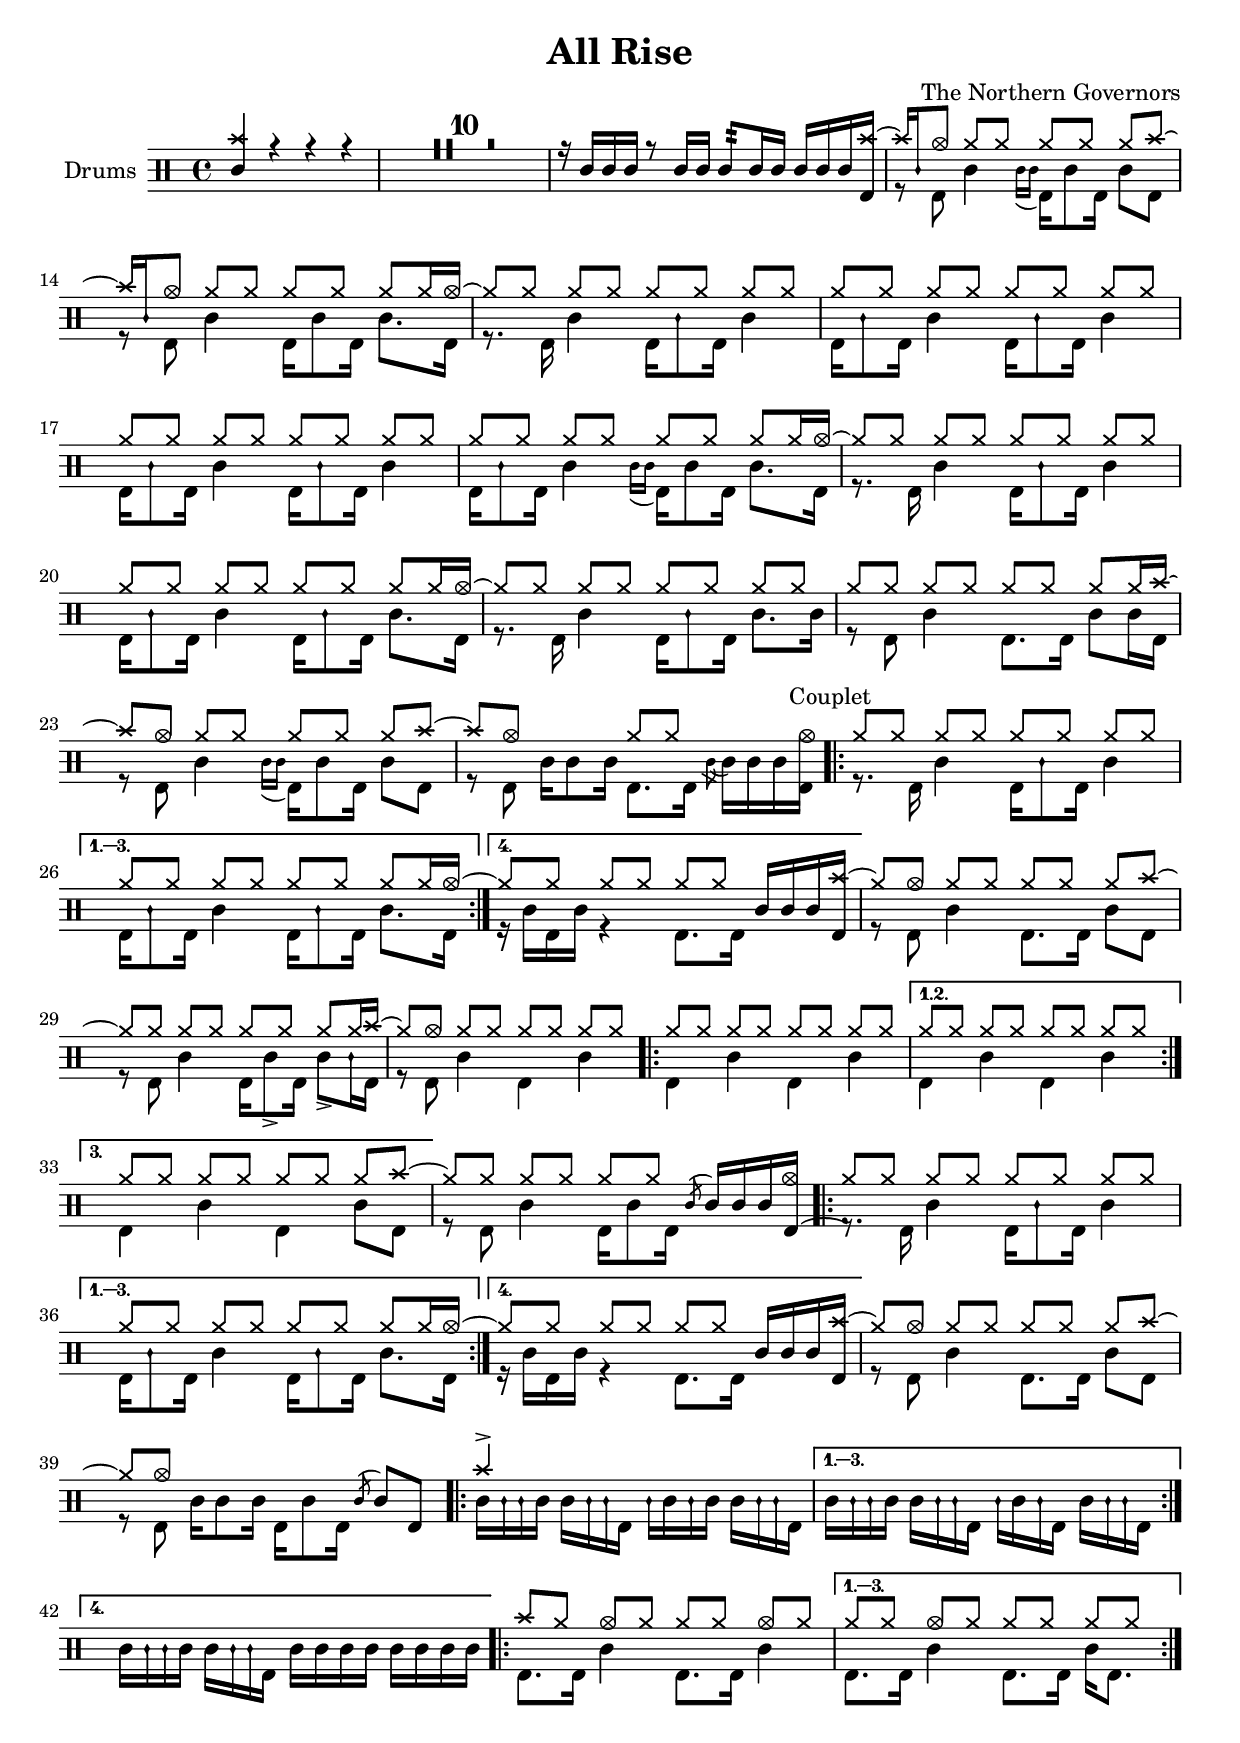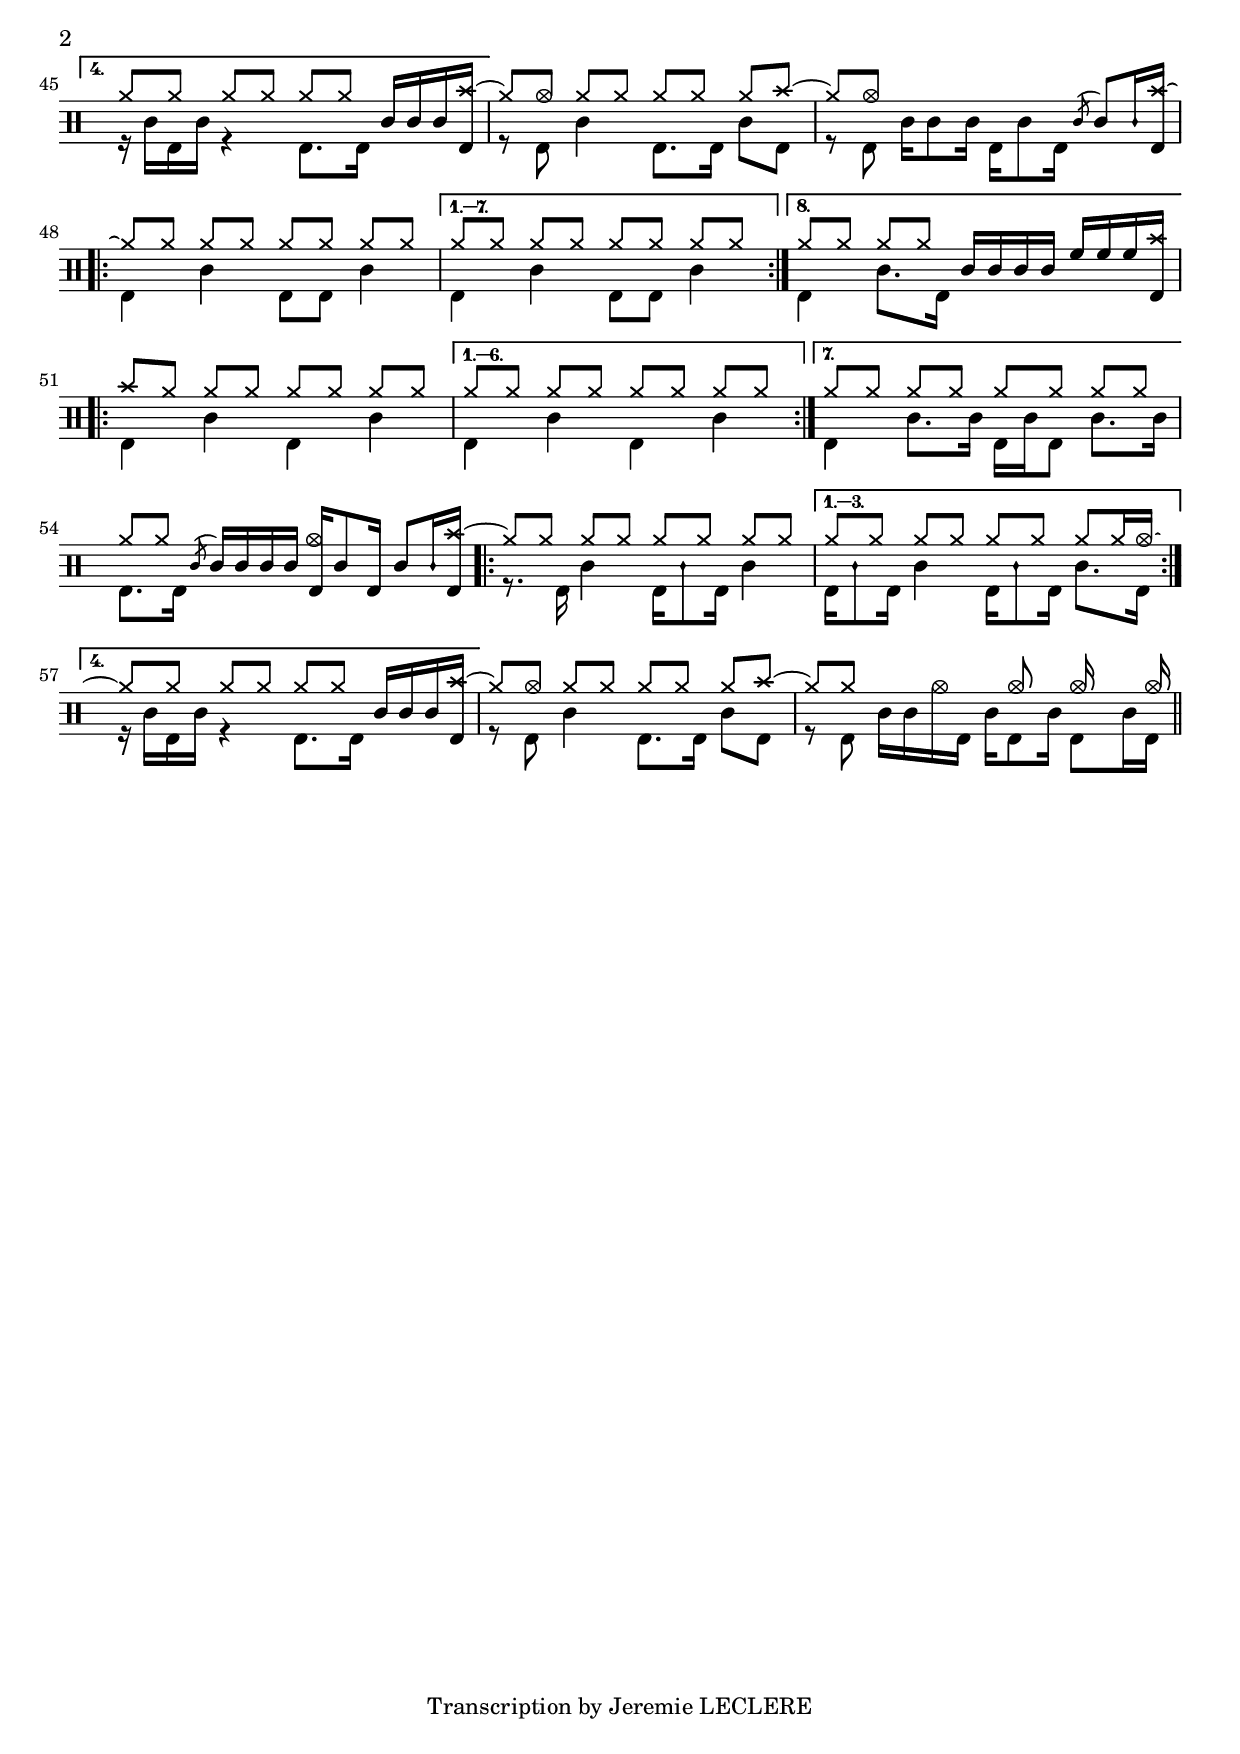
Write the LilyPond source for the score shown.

\version "2.18.0"

%
%   All Rise by The Northern Governors
%

% "====== Custom notations ======                                      "
% " Ticks:                                                             "
% ". ridebell used as medium tom                                       "
% ". sidestick used as snare ghost note                                "
#(define custom_notes '(
	( snare          ()          #f   0 )
    ( bassdrum       ()          #f  -5 )
    ( hihat          cross       #f   5 )
    ( crashcymbal    cross       #f   6 )
    ( hightom        ()          #f   3 )
    ( lowtom         ()          #f  -3 )
    ( halfopenhihat  xcircle     #f   5 )
    ( sidestick      mensural    #f   0 )
    ( ridebell       ()          #f   2 )
))

% "====== Aliases ======"
% "- Lower lines"
hh_line             	= \drummode { hh8[ hh] hh[ hh] hh[ hh] hh[ hh]                  }
base_groove_intro_up	= \drummode { \hh_line                                          }
base_groove_intro_down	= \drummode { bd16 sidestick8 bd16 sn4 bd16 sidestick8 bd16 sn4 }
base_groove_up			= \drummode { hh8[ hh] hh[ hh] hh[ hh] hh[ hh16 hhho] ~ }
base_groove_down_silent	= \drummode { r8. bd16 sn4 bd16 sidestick8 bd16 sn4 }

% "- Text indications"
text_couplet        = \mark \markup {\fontsize #-2 {Couplet}    }
text_refrain        = \mark \markup {\fontsize #-2 {Refrain}    }

% "====== Score split sections ======"
intro_up = \drummode {
	\compressFullBarRests
	<sn cymc> r r r
	R1*10
	{ r16 sn sn sn r8 sn16 sn sn8:32 sn16 sn sn sn sn <bd cymc~> }

	cymc16 sidestick hhho8 hh[ hh] hh[ hh] hh[ cymc] ~
	cymc16 sidestick hhho8 hh[ hh] hh[ hh] hh[ hh16 hhho] ~

	\base_groove_intro_up
	\base_groove_intro_up
	\base_groove_intro_up
	hh8[ hh] hh[ hh] hh[ hh] hh[ hh16 hhho] ~

	\base_groove_intro_up
	hh8[ hh] hh[ hh] hh[ hh] hh[ hh16 hhho] ~
	\base_groove_intro_up
	hh8[ hh] hh[ hh] hh[ hh] hh[ hh16 cymc] ~
	cymc8[ hhho] hh[ hh] hh[ hh] hh[ cymc] ~
	cymc8[ hhho] s4 hh8[ hh] s4
}

intro_down = \drummode {

	\compressFullBarRests
	s1*12

	r8 bd sn4 \acciaccatura { sn16[ sn] } bd sn8 bd16 sn8 bd
	r8 bd sn4 bd16 sn8 bd16 sn8. bd16

	r8. bd16 sn4 bd16 sidestick8 bd16 sn4
	\base_groove_intro_down
	\base_groove_intro_down
	bd16 sidestick8 bd16 sn4 \acciaccatura { sn16[ sn] } bd16 sn8 bd16 sn8. bd16

	r8. bd16 sn4 bd16 sidestick8 bd16 sn4
	bd16 sidestick8 bd16 sn4 bd16 sidestick8 bd16 sn8. bd16
	r8. bd16 sn4 bd16 sidestick8 bd16 sn8. sn16
	r8 bd sn4 bd8. bd16 sn8 sn16 bd
	r8 bd sn4 \acciaccatura { sn16[ sn] } bd16 sn8 bd16 sn8 bd
	r8 bd sn16 sn8 sn16 bd8. bd16 \acciaccatura { sn8 } sn16 sn sn <bd hhho> ~
}

couplet_un_up = \drummode {
	% 0'55
	\text_couplet
	\repeat volta 4 {
		\base_groove_intro_up
	}
	\alternative {
		{ \base_groove_up }
		% 1'10
		{ hh8[ hh] hh[ hh] hh[ hh] sn16 sn sn <bd cymc~> }
	}
	hh8[ hhho] hh[ hh] hh[ hh] hh[ cymc~]
	hh8[ hh] hh[ hh] hh[ hh] hh[ hh16 cymc~]

	hh8[ hhho] hh[ hh] hh[ hh] hh[ hh]
	\repeat volta 3 {
		{ hh[ hh] hh[ hh] hh[ hh] hh[ hh] }
	}
	\alternative {
		{ hh[ hh] hh[ hh] hh[ hh] hh[ hh] }
		% 1'36
		{ hh[ hh] hh[ hh] hh[ hh] hh[ cymc~] }
	}
	hh8[ hh] hh[ hh] hh8[ hh] \acciaccatura { sn8 } sn16 sn sn <bd hhho> ~

	\repeat volta 4 {
		\base_groove_intro_up
	}
	\alternative {
		{ \base_groove_up }
		% 1'10
		{ hh8[ hh] hh[ hh] hh[ hh] sn16 sn sn <bd cymc~> }
	}
	hh8[ hhho] hh[ hh] hh[ hh] hh[ cymc~]
	hh8[ hhho] s4 s4 \acciaccatura { sn8 } sn bd

	% 2'02
	\repeat volta 4 {
		{ cymc4-> s s s }
	}
	\alternative {
		{ s1 }
		{ s1 }
	}
	\repeat volta 4 {
		{ cymc8[ hh] hhho[ hh] hh[ hh] hhho[ hh] }
	}
	\alternative {
		{ hh8[ hh] hhho[ hh] hh[ hh] hh[ hh]  }
		{ hh8[ hh] hh[ hh] hh[ hh] sn16 sn sn <bd cymc~>  }
	}
	hh8[ hhho] hh[ hh] hh[ hh] hh[ cymc~]
	hh8[ hhho] s4 s4 \acciaccatura { sn8 } sn sidestick16 <bd cymc~>

	\repeat volta 8 { hh8[ hh] hh[ hh] hh[ hh] hh[ hh] }
	\alternative{
		{ hh8[ hh] hh[ hh] hh[ hh] hh[ hh] }
		{ hh8[ hh] hh[ hh] sn16[ sn sn sn] hightom[ hightom hightom <bd cymc>] }
	}

	% 3'23
	\repeat volta 7 { cymc8[ hh] hh[ hh] hh[ hh] hh[ hh] }
	\alternative {
		{ hh[ hh] hh[ hh] hh[ hh] hh[ hh] }
		{ hh[ hh] hh[ hh] hh[ hh] hh[ hh] }
	}

	hh[ hh] \acciaccatura { sn8 } sn16[ sn sn sn] <bd hhho> sn8 bd16 sn8 sidestick16 <bd cymc~>

	\repeat volta 4 {
		\base_groove_intro_up
	}
	\alternative {
		{ \base_groove_up }
		% 1'10
		{ hh8[ hh] hh[ hh] hh[ hh] sn16 sn sn <bd cymc~> }
	}
	hh8[ hhho] hh[ hh] hh[ hh] hh[ cymc~]

	hh8[ hh] s4 s16 hhho8 s16 hhho16 s8 hhho16
}

couplet_un_down = \drummode {
	% 0'55
	\repeat volta 4 { \base_groove_down_silent }
		\alternative {
			{ bd16 sidestick8 bd16 sn4 bd16 sidestick8 bd16 sn8. bd16 }
			% 1'10
			{ r16 sn bd sn r4 bd8.[ bd16] s4 }
		}
	r8 bd sn4 bd8. bd16 sn8 bd
	r8 bd sn4 bd16 sn8-> bd16 sn8-> sidestick16 bd

	r8 bd sn4 bd sn
	\repeat volta 3 {
		{ bd4 sn bd sn }
	}
	\alternative {
		{ bd4 sn bd sn }
		% 1'36
		{ bd4 sn bd sn8 bd }
	}
	r8 bd sn4 bd16 sn8 bd16 s4

	\repeat volta 4 { \base_groove_down_silent }
		\alternative {
			{ bd16 sidestick8 bd16 sn4 bd16 sidestick8 bd16 sn8. bd16 }
			% 1'10
			{ r16 sn bd sn r4 bd8.[ bd16] s4 }
		}
	r8 bd sn4 bd8. bd16 sn8 bd
	r8 bd sn16[ sn8 sn16] bd[ sn8 bd16] s4

	% 2'02
	\repeat volta 4 {
		{ sn16[ sidestick sidestick sn] sn[ sidestick sidestick bd] sidestick[ sn sidestick sn] sn[ sidestick sidestick bd] }
	}
	\alternative {
		{ sn16[ sidestick sidestick sn] sn[ sidestick sidestick bd] sidestick[ sn sidestick bd] sn[ sidestick sidestick bd] }
		{ sn16[ sidestick sidestick sn] sn[ sidestick sidestick bd] sn[ sn sn sn] sn[ sn sn sn] }
	}
	\repeat volta 4 {
		{ bd8.[ bd16] sn4 bd8.[ bd16] sn4 }
	}
	\alternative {
		{ bd8.[ bd16] sn4 bd8.[ bd16] sn16 bd8. }
		{ r16 sn bd sn r4 bd8.[ bd16] s4 }

	}
	r8 bd sn4 bd8. bd16 sn8 bd
	r8 bd sn16[ sn8 sn16] bd[ sn8 bd16] s4

	\repeat volta 8 {
		{ bd4 sn bd8[ bd] sn4 }
	}
	\alternative {
		{ bd4 sn bd8[ bd] sn4 }
		{ bd4 sn8. bd16 s4 s4}

	}

	% 3'23
	\repeat volta 7 { bd4 sn bd sn }
	\alternative {
		{ bd4 sn bd sn }
		{ bd4 sn8.[ sn16] bd[ sn bd8] sn8.[ sn16] }
	}

	bd8.[ bd16] s4 s4 s4

	\repeat volta 4 { \base_groove_down_silent }
		\alternative {
			{ bd16 sidestick8 bd16 sn4 bd16 sidestick8 bd16 sn8. bd16 }
			% 1'10
			{ r16 sn bd sn r4 bd8.[ bd16] s4 }
		}
	r8 bd sn4 bd8. bd16 sn8 bd

	r8 bd sn16[ sn hhho bd] sn[ bd8 sn16] bd8[ sn16 bd]
	\bar "||"
}

% "====== Score up & down sections ======"
line_up = \drummode {
	\intro_up
	\couplet_un_up
}

line_down = \drummode {
	\intro_down
	\couplet_un_down
}

% "====== Full Score ======"

\header {
    title = "All Rise"
    composer = "The Northern Governors"
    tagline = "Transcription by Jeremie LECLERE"
}

\score {
<< \new DrumStaff \with { instrumentName = #"Drums" } <<

    \times 4/4
    \set DrumStaff.drumStyleTable = #(alist->hash-table custom_notes)

    \new DrumVoice { \voiceOne \line_up }
    \new DrumVoice { \voiceTwo \line_down }

>> >>
}
